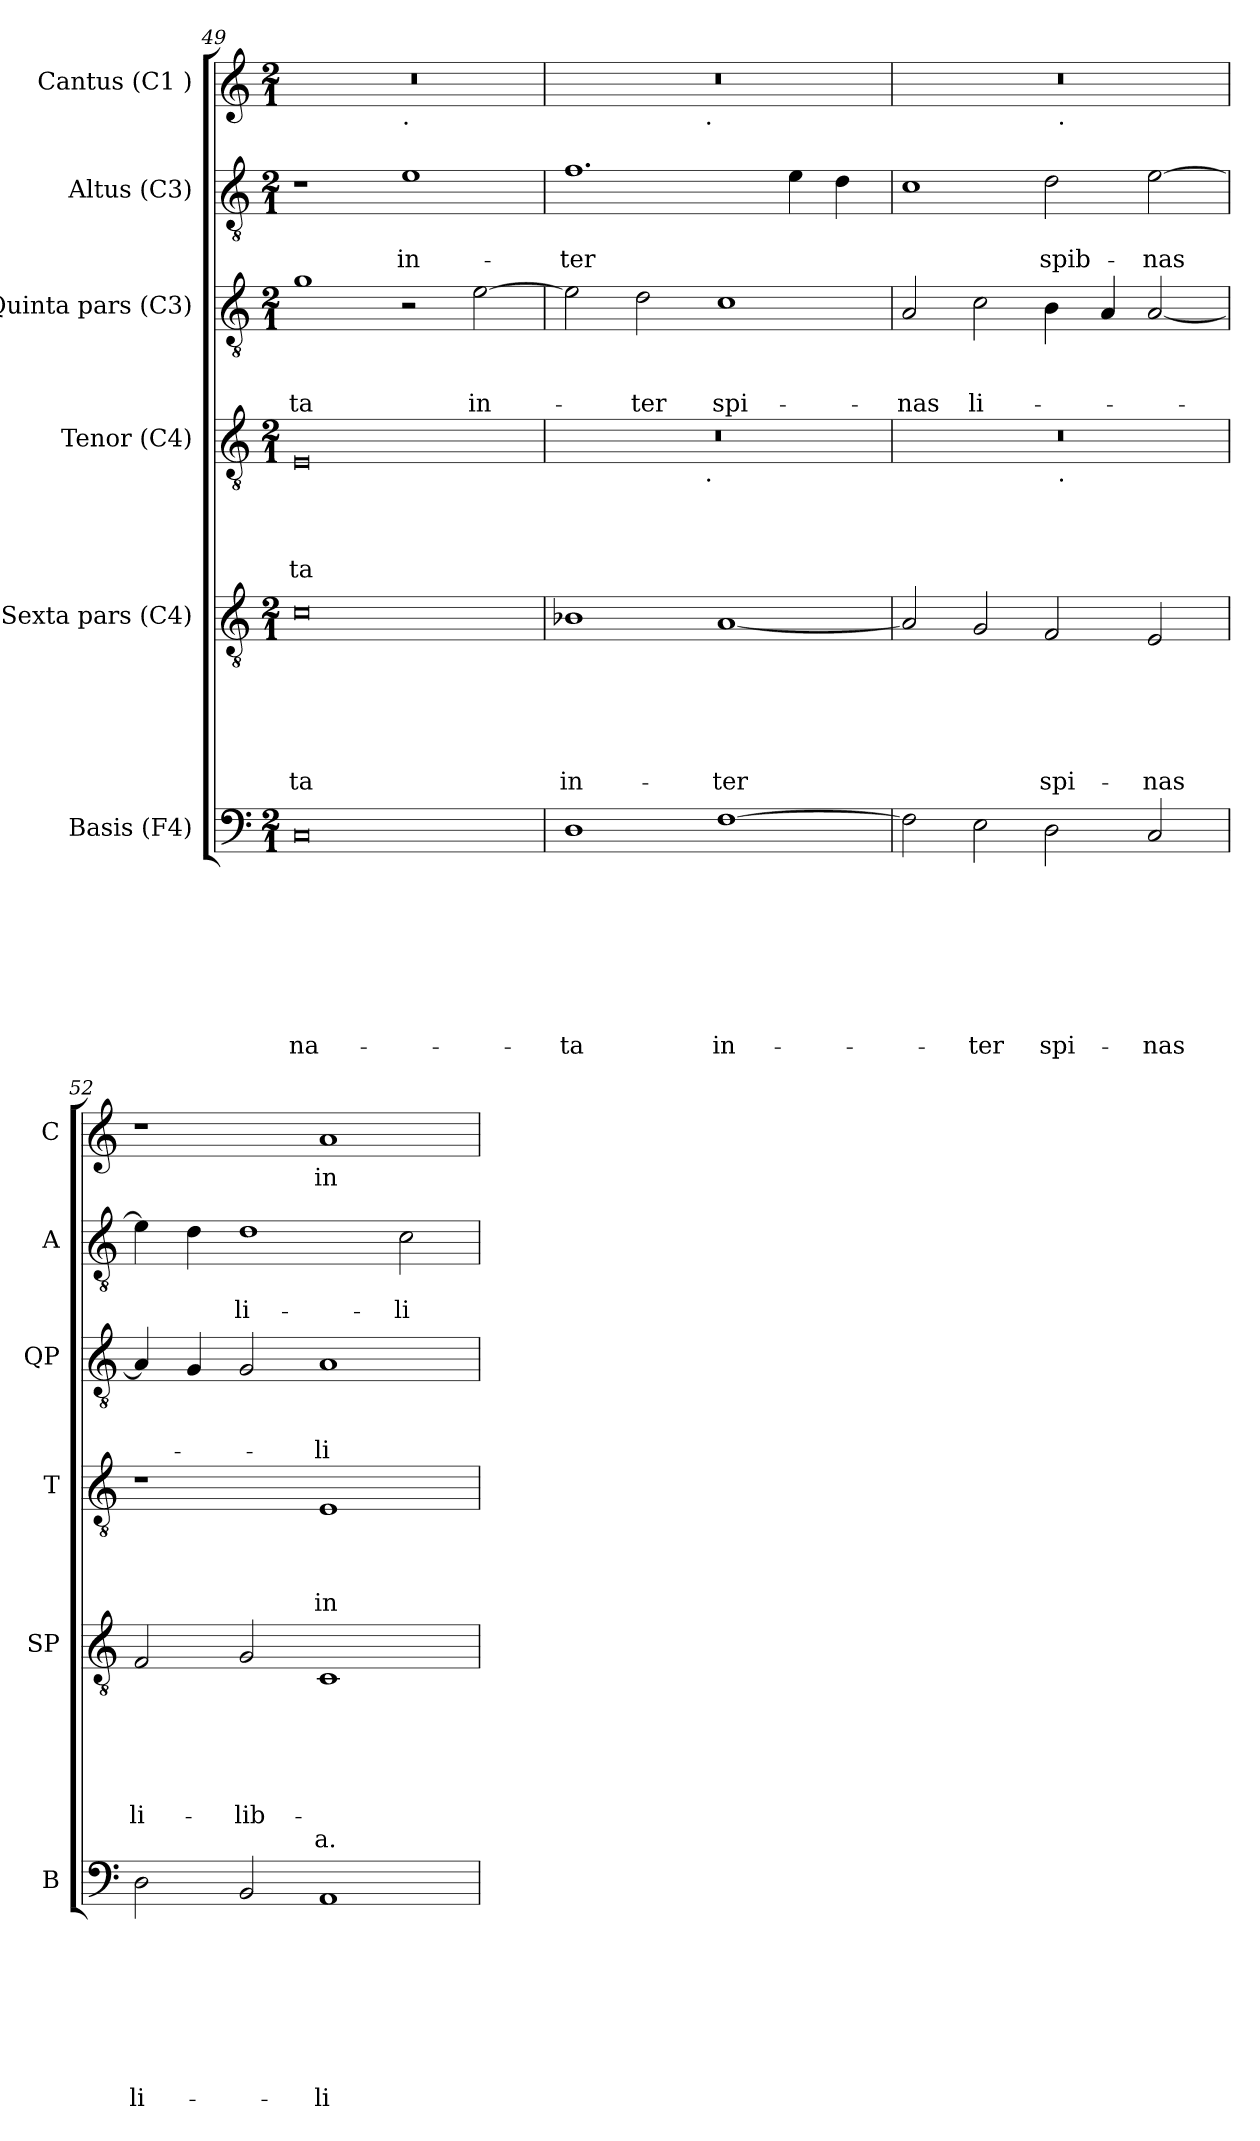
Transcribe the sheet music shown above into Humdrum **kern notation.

**kern	**text	**text	**text	**text	**text	**text	**text	**text	**kern	**text	**text	**text	**text	**text	**text	**text	**kern	**text	**text	**text	**text	**kern	**text	**text	**text	**kern	**text	**text	**kern	**text
*part6	*part6	*part6	*part6	*part6	*part6	*part6	*part6	*part6	*part5	*part5	*part5	*part5	*part5	*part5	*part5	*part5	*part4	*part4	*part4	*part4	*part4	*part3	*part3	*part3	*part3	*part2	*part2	*part2	*part1	*part1
*staff6	*staff6	*staff6	*staff6	*staff6	*staff6	*staff6	*staff6	*staff6	*staff5	*staff5	*staff5	*staff5	*staff5	*staff5	*staff5	*staff5	*staff4	*staff4	*staff4	*staff4	*staff4	*staff3	*staff3	*staff3	*staff3	*staff2	*staff2	*staff2	*staff1	*staff1
*I"Basis (F4)	*	*	*	*	*	*	*	*	*I"Sexta pars (C4)	*	*	*	*	*	*	*	*I"Tenor (C4)	*	*	*	*	*I"Quinta pars (C3)	*	*	*	*I"Altus (C3)	*	*	*I"Cantus (C1 )	*
*I'B	*	*	*	*	*	*	*	*	*I'SP	*	*	*	*	*	*	*	*I'T	*	*	*	*	*I'QP	*	*	*	*I'A	*	*	*I'C	*
*clefF4	*	*	*	*	*	*	*	*	*clefGv2	*	*	*	*	*	*	*	*clefGv2	*	*	*	*	*clefGv2	*	*	*	*clefGv2	*	*	*clefG2	*
*k[]	*	*	*	*	*	*	*	*	*k[]	*	*	*	*	*	*	*	*k[]	*	*	*	*	*k[]	*	*	*	*k[]	*	*	*k[]	*
*C:	*	*	*	*	*	*	*	*	*C:	*	*	*	*	*	*	*	*C:	*	*	*	*	*C:	*	*	*	*C:	*	*	*C:	*
*M2/1	*	*	*	*	*	*	*	*	*M2/1	*	*	*	*	*	*	*	*M2/1	*	*	*	*	*M2/1	*	*	*	*M2/1	*	*	*M2/1	*
=49	=49	=49	=49	=49	=49	=49	=49	=49	=49	=49	=49	=49	=49	=49	=49	=49	=49	=49	=49	=49	=49	=49	=49	=49	=49	=49	=49	=49	=49	=49
!	!	!	!	!	!	!	!	!LO:LY:b:rj	!	!	!	!	!	!	!LO:LY:b:rj	!	!	!	!	!	!LO:LY:b:rj	!	!	!	!LO:LY:b	!	!	!	!	!
*	*	*	*	*	*	*	*	*	*	*	*	*	*	*	*	*	*	*	*	*	*	*	*	*	*	*	*	*	*^	*
0C	.	.	.	.	.	.	.	na-	0c	.	.	.	.	.	-ta	.	0E	.	.	.	-ta	1g	.	.	-ta	1r	.	.	0r	1ryy	.
!	!	!	!	!	!	!	!	!	!	!	!	!	!	!	!	!	!	!	!	!	!	!	!	!	!	!	!	!	!	!LO:TX:b:t=.	!
!	!	!	!	!	!	!	!	!	!	!	!	!	!	!	!	!	!	!	!	!	!	!	!	!	!	!	!	!LO:LY:b	!	!	!
.	.	.	.	.	.	.	.	.	.	.	.	.	.	.	.	.	.	.	.	.	.	2r	.	.	.	1e	.	in-	.	1ryy	.
!	!	!	!	!	!	!	!	!	!	!	!	!	!	!	!	!	!	!	!	!	!	!	!	!	!LO:LY:b	!	!	!	!	!	!
.	.	.	.	.	.	.	.	.	.	.	.	.	.	.	.	.	.	.	.	.	.	[>2e\	.	.	in-	.	.	.	.	.	.
=50	=50	=50	=50	=50	=50	=50	=50	=50	=50	=50	=50	=50	=50	=50	=50	=50	=50	=50	=50	=50	=50	=50	=50	=50	=50	=50	=50	=50	=50	=50	=50
!	!	!	!	!	!	!	!	!LO:LY:b	!	!	!	!	!	!	!LO:LY:b	!	!	!	!	!	!	!	!	!	!	!	!	!LO:LY:b	!	!	!
*	*	*	*	*	*	*	*	*	*	*	*	*	*	*	*	*	*^	*	*	*	*	*	*	*	*	*	*	*	*	*	*
1D	.	.	.	.	.	.	.	-ta	1B-X	.	.	.	.	.	in-	.	0r	2ryy	.	.	.	.	2e\]	.	.	.	1.f	.	-ter	0r	2ryy	.
!	!	!	!	!	!	!	!	!	!	!	!	!	!	!	!	!	!	!	!	!	!	!	!	!	!	!LO:LY:b	!	!	!	!	!	!
.	.	.	.	.	.	.	.	.	.	.	.	.	.	.	.	.	.	4...ryy	.	.	.	.	2d\	.	.	-ter	.	.	.	.	4...ryy	.
!	!	!	!	!	!	!	!	!	!	!	!	!	!	!	!	!	!	!	!	!	!	!	!	!	!	!	!	!	!	!	!LO:TX:b:t=.	!
!	!	!	!	!	!	!	!	!	!	!	!	!	!	!	!	!	!	!LO:TX:b:t=.	!	!	!	!	!	!	!	!	!	!	!	!	!	!
.	.	.	.	.	.	.	.	.	.	.	.	.	.	.	.	.	.	1ryy	.	.	.	.	.	.	.	.	.	.	.	.	1ryy	.
!	!	!	!	!	!	!	!	!LO:LY:b	!	!	!	!	!	!	!LO:LY:b	!	!	!	!	!	!	!	!	!	!	!LO:LY:b	!	!	!	!	!	!
[<1F	.	.	.	.	.	.	.	in-	[<1A	.	.	.	.	.	-ter	.	.	.	.	.	.	.	1c	.	.	spi-	.	.	.	.	.	.
.	.	.	.	.	.	.	.	.	.	.	.	.	.	.	.	.	.	.	.	.	.	.	.	.	.	.	4e\	.	.	.	.	.
.	.	.	.	.	.	.	.	.	.	.	.	.	.	.	.	.	.	.	.	.	.	.	.	.	.	.	4d\	.	.	.	.	.
.	.	.	.	.	.	.	.	.	.	.	.	.	.	.	.	.	.	32ryy	.	.	.	.	.	.	.	.	.	.	.	.	32ryy	.
!!LO:LB:g=z	!!
=51	=51	=51	=51	=51	=51	=51	=51	=51	=51	=51	=51	=51	=51	=51	=51	=51	=51	=51	=51	=51	=51	=51	=51	=51	=51	=51	=51	=51	=51	=51	=51	=51
!	!	!	!	!	!	!	!	!	!	!	!	!	!	!	!	!	!	!	!	!	!	!	!	!	!	!LO:LY:b	!	!	!	!	!	!
2F\]	.	.	.	.	.	.	.	.	2A/]	.	.	.	.	.	.	.	0r	1ryy	.	.	.	.	2A/	.	.	-nas	1c	.	.	0r	1ryy	.
!	!	!	!	!	!	!	!	!LO:LY:b	!	!	!	!	!	!	!	!	!	!	!	!	!	!	!	!	!	!LO:LY:b	!	!	!	!	!	!
2E\	.	.	.	.	.	.	.	-ter	2G/	.	.	.	.	.	.	.	.	.	.	.	.	.	2c\	.	.	li-	.	.	.	.	.	.
!	!	!	!	!	!	!	!	!LO:LY:b	!	!	!	!	!	!	!LO:LY:b	!	!	!	!	!	!	!	!	!	!	!	!	!	!LO:LY:b:rj	!	!	!
2D\	.	.	.	.	.	.	.	spi-	2F/	.	.	.	.	.	spi-	.	.	32ryy	.	.	.	.	4B\	.	.	.	2d\	.	spib-	.	32ryy	.
!	!	!	!	!	!	!	!	!	!	!	!	!	!	!	!	!	!	!	!	!	!	!	!	!	!	!	!	!	!	!	!LO:TX:b:t=.	!
!	!	!	!	!	!	!	!	!	!	!	!	!	!	!	!	!	!	!LO:TX:b:t=.	!	!	!	!	!	!	!	!	!	!	!	!	!	!
.	.	.	.	.	.	.	.	.	.	.	.	.	.	.	.	.	.	2ryy	.	.	.	.	.	.	.	.	.	.	.	.	2ryy	.
.	.	.	.	.	.	.	.	.	.	.	.	.	.	.	.	.	.	.	.	.	.	.	4A/	.	.	.	.	.	.	.	.	.
!	!	!	!	!	!	!	!	!LO:LY:b	!	!	!	!	!	!	!LO:LY:b	!	!	!	!	!	!	!	!	!	!	!	!	!	!LO:LY:b	!	!	!
2C/	.	.	.	.	.	.	.	-nas	2E/	.	.	.	.	.	-nas	.	.	.	.	.	.	.	[<2A/	.	.	.	[>2e\	.	-nas	.	.	.
.	.	.	.	.	.	.	.	.	.	.	.	.	.	.	.	.	.	4...ryy	.	.	.	.	.	.	.	.	.	.	.	.	4...ryy	.
=52	=52	=52	=52	=52	=52	=52	=52	=52	=52	=52	=52	=52	=52	=52	=52	=52	=52	=52	=52	=52	=52	=52	=52	=52	=52	=52	=52	=52	=52	=52	=52	=52
!	!	!	!	!	!	!	!	!LO:LY:b	!	!	!	!	!	!	!LO:LY:b	!	!	!	!	!	!	!	!	!	!	!	!	!	!	!	!	!
*	*	*	*	*	*	*	*	*	*	*	*	*	*	*	*	*	*v	*v	*	*	*	*	*	*	*	*	*	*	*	*v	*v	*
2D\	.	.	.	.	.	.	.	li-	2F/	.	.	.	.	.	li-	.	1r	.	.	.	.	4A/]	.	.	.	4e\]	.	.	1r	.
.	.	.	.	.	.	.	.	.	.	.	.	.	.	.	.	.	.	.	.	.	.	4G/	.	.	.	4d\	.	.	.	.
!	!	!	!	!	!	!	!	!	!	!	!	!	!	!	!LO:LY:b	!	!	!	!	!	!	!	!	!	!	!	!	!LO:LY:b:rj	!	!
2BB/	.	.	.	.	.	.	.	.	2G/	.	.	.	.	.	-lib-	.	.	.	.	.	.	2G/	.	.	.	1d	.	li-	.	.
!	!	!	!	!	!	!	!	!LO:LY:b:rj	!	!	!	!	!	!	!	!LO:LY:b	!	!	!	!	!LO:LY:b	!	!	!	!LO:LY:b:rj	!	!	!	!	!LO:LY:b
1AA	.	.	.	.	.	.	.	-li-	1C	.	.	.	.	.	.	-a.	1E	.	.	.	in-	1A	.	.	-li-	.	.	.	1a	in-
!	!	!	!	!	!	!	!	!	!	!	!	!	!	!	!	!	!	!	!	!	!	!	!	!	!	!	!	!LO:LY:b	!	!
.	.	.	.	.	.	.	.	.	.	.	.	.	.	.	.	.	.	.	.	.	.	.	.	.	.	2c\	.	-li-	.	.
=	=	=	=	=	=	=	=	=	=	=	=	=	=	=	=	=	=	=	=	=	=	=	=	=	=	=	=	=	=	=
*-	*-	*-	*-	*-	*-	*-	*-	*-	*-	*-	*-	*-	*-	*-	*-	*-	*-	*-	*-	*-	*-	*-	*-	*-	*-	*-	*-	*-	*-	*-
